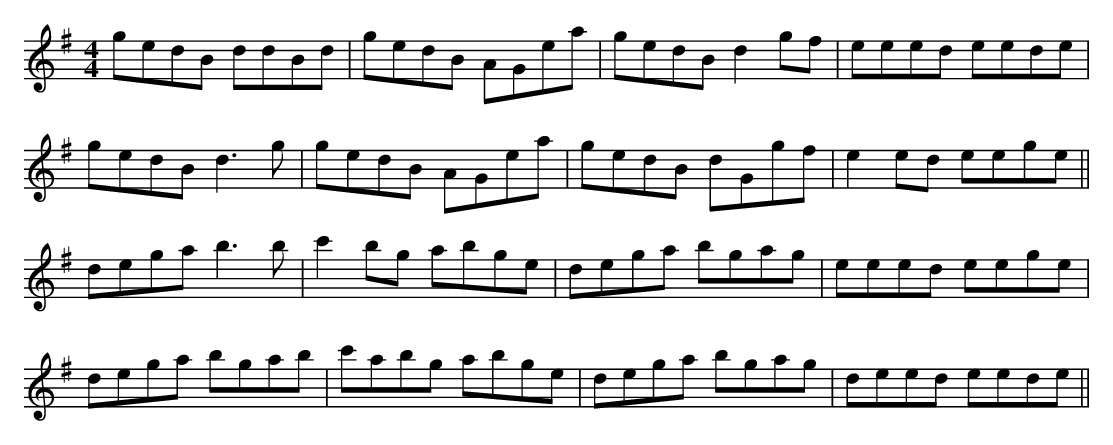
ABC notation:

X:1
M:4/4
K:G
gedB ddBd|gedB AGea|gedB d2gf|eeed eede|
gedB d3g|gedB AGea|gedB dGgf|e2ed eege||
dega b3b|c'2bg abge|dega bgag|eeed eege|
dega bgab|c'abg abge|dega bgag|deed eede||
